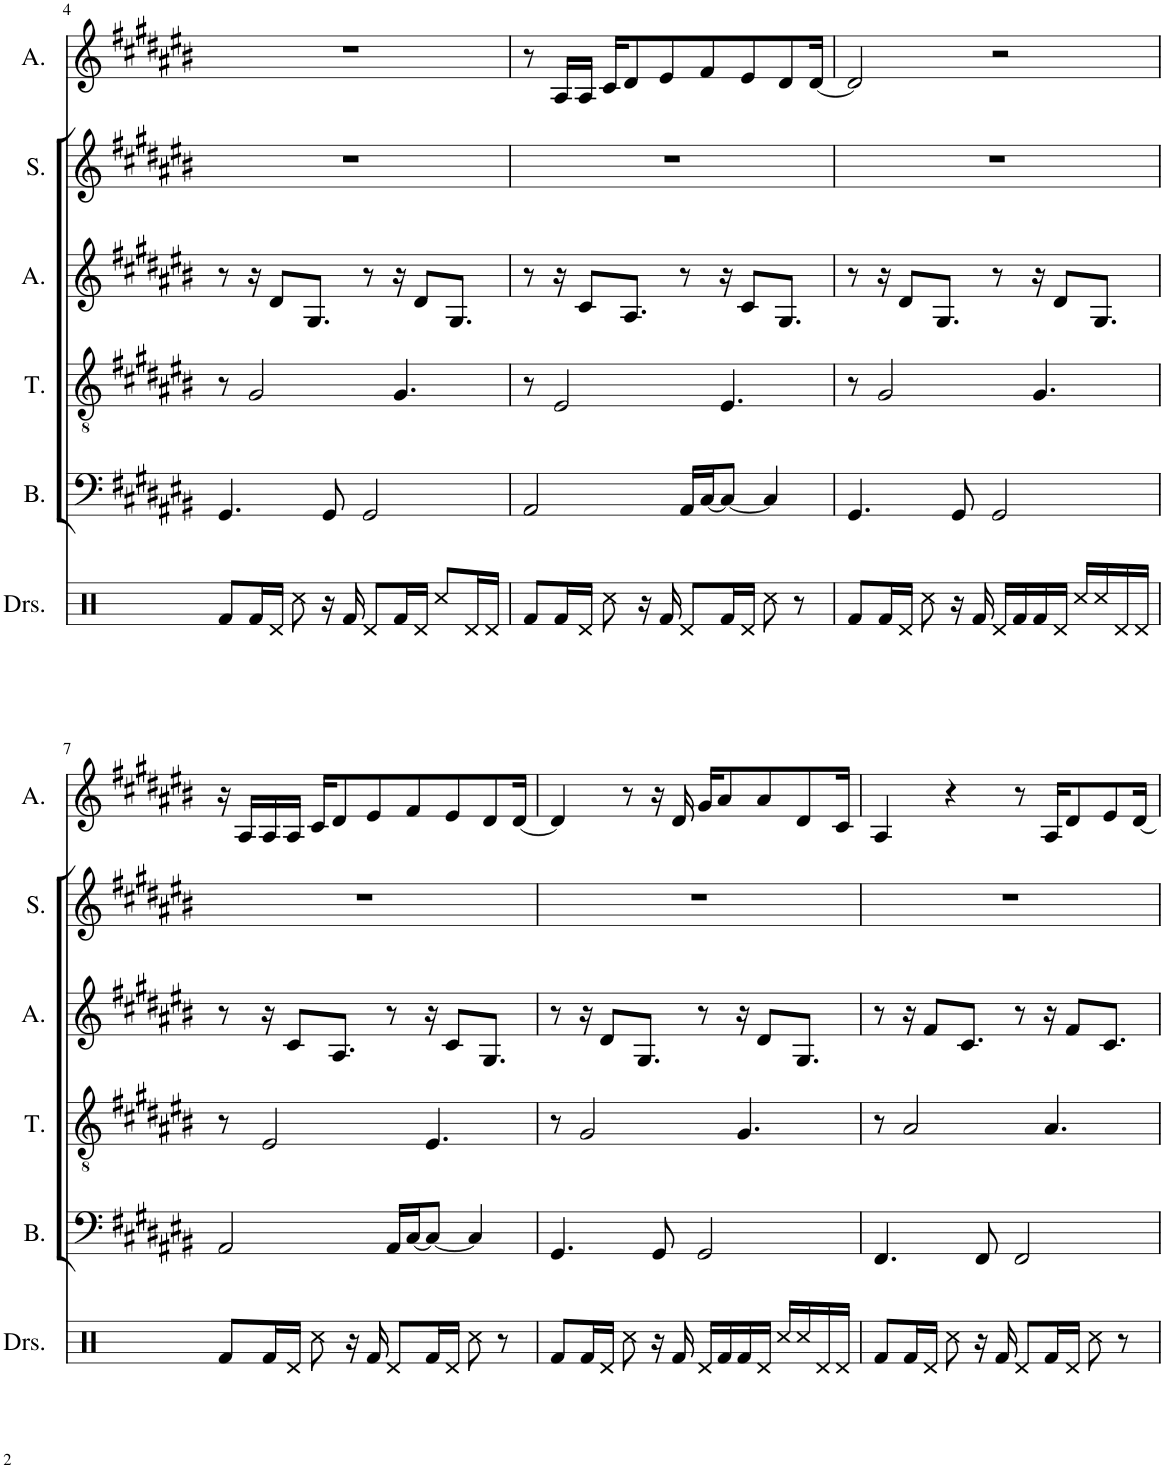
**kern	**kern	**kern	**kern	**kern	**kern
*part6	*part5	*part4	*part3	*part2	*part1
*staff6	*staff5	*staff4	*staff3	*staff2	*staff1
*I"Drumset	*I"Bass	*I"Tenor	*I"Alto	*I"Soprano	*I"Alto
*I'Drs.	*I'B.	*I'T.	*I'A.	*I'S.	*I'A.
!!LO:PB:g=z
*clefX	*clefF4	*clefGv2	*clefG2	*clefG2	*clefG2
*k[]	*k[f#c#g#d#a#e#b#]	*k[f#c#g#d#a#e#b#]	*k[f#c#g#d#a#e#b#]	*k[f#c#g#d#a#e#b#]	*k[f#c#g#d#a#e#b#]
*M4/4	*M4/4	*M4/4	*M4/4	*M4/4	*M4/4
=4	=4	=4	=4	=4	=4
8Rf/L	4.GG#/	8r	8r	1r	1r
16Rf/L	.	2G#/	16r	.	.
16Rd/JJ	.	.	8d#/L	.	.
8Rcc\	.	.	.	.	.
.	.	.	8.G#/J	.	.
16r	8GG#/	.	.	.	.
16Rf/	.	.	.	.	.
8Rd/L	2GG#/	.	8r	.	.
16Rf/L	.	4.G#/	16r	.	.
16Rd/JJ	.	.	8d#/L	.	.
8Rcc/L	.	.	.	.	.
.	.	.	8.G#/J	.	.
16Rd/L	.	.	.	.	.
16Rd/JJ	.	.	.	.	.
=5	=5	=5	=5	=5	=5
8Rf/L	2AA#/	8r	8r	1r	8r
16Rf/L	.	2E#/	16r	.	16A#/LL
16Rd/JJ	.	.	8c#/L	.	16A#/JJ
8Rcc\	.	.	.	.	16c#/KL
.	.	.	8.A#/J	.	8d#/
16r	.	.	.	.	.
16Rf/	.	.	.	.	8e#/
8Rd/L	16AA#/LL	.	8r	.	.
.	[16C#/J	.	.	.	8f#/
16Rf/L	8C#/J_	4.E#/	16r	.	.
16Rd/JJ	.	.	8c#/L	.	8e#/
8Rcc\	4C#/]	.	.	.	.
.	.	.	8.G#/J	.	8d#/
8r	.	.	.	.	.
.	.	.	.	.	[16d#/Jk
=6	=6	=6	=6	=6	=6
8Rf/L	4.GG#/	8r	8r	1r	2d#/]
16Rf/L	.	2G#/	16r	.	.
16Rd/JJ	.	.	8d#/L	.	.
8Rcc\	.	.	.	.	.
.	.	.	8.G#/J	.	.
16r	8GG#/	.	.	.	.
16Rf/	.	.	.	.	.
16Rd/LL	2GG#/	.	8r	.	2r
16Rf/	.	.	.	.	.
16Rf/	.	4.G#/	16r	.	.
16Rd/JJ	.	.	8d#/L	.	.
16Rcc/LL	.	.	.	.	.
16Rcc/	.	.	8.G#/J	.	.
16Rd/	.	.	.	.	.
16Rd/JJ	.	.	.	.	.
!!LO:LB:g=z
=7	=7	=7	=7	=7	=7
8Rf/L	2AA#/	8r	8r	1r	16r
.	.	.	.	.	16A#/LL
16Rf/L	.	2E#/	16r	.	16A#/
16Rd/JJ	.	.	8c#/L	.	16A#/JJ
8Rcc\	.	.	.	.	16c#/KL
.	.	.	8.A#/J	.	8d#/
16r	.	.	.	.	.
16Rf/	.	.	.	.	8e#/
8Rd/L	16AA#/LL	.	8r	.	.
.	[16C#/J	.	.	.	8f#/
16Rf/L	8C#/J_	4.E#/	16r	.	.
16Rd/JJ	.	.	8c#/L	.	8e#/
8Rcc\	4C#/]	.	.	.	.
.	.	.	8.G#/J	.	8d#/
8r	.	.	.	.	.
.	.	.	.	.	[16d#/Jk
=8	=8	=8	=8	=8	=8
8Rf/L	4.GG#/	8r	8r	1r	4d#/]
16Rf/L	.	2G#/	16r	.	.
16Rd/JJ	.	.	8d#/L	.	.
8Rcc\	.	.	.	.	8r
.	.	.	8.G#/J	.	.
16r	8GG#/	.	.	.	16r
16Rf/	.	.	.	.	16d#/
16Rd/LL	2GG#/	.	8r	.	16g#/KL
16Rf/	.	.	.	.	8a#/
16Rf/	.	4.G#/	16r	.	.
16Rd/JJ	.	.	8d#/L	.	8a#/
16Rcc/LL	.	.	.	.	.
16Rcc/	.	.	8.G#/J	.	8d#/
16Rd/	.	.	.	.	.
16Rd/JJ	.	.	.	.	16c#/Jk
=9	=9	=9	=9	=9	=9
8Rf/L	4.FF#/	8r	8r	1r	4A#/
16Rf/L	.	2A#/	16r	.	.
16Rd/JJ	.	.	8f#/L	.	.
8Rcc\	.	.	.	.	4r
.	.	.	8.c#/J	.	.
16r	8FF#/	.	.	.	.
16Rf/	.	.	.	.	.
8Rd/L	2FF#/	.	8r	.	8r
16Rf/L	.	4.A#/	16r	.	16A#/KL
16Rd/JJ	.	.	8f#/L	.	8d#/
8Rcc\	.	.	.	.	.
.	.	.	8.c#/J	.	8e#/
8r	.	.	.	.	.
.	.	.	.	.	[16d#/Jk
=	=	=	=	=	=
*-	*-	*-	*-	*-	*-
